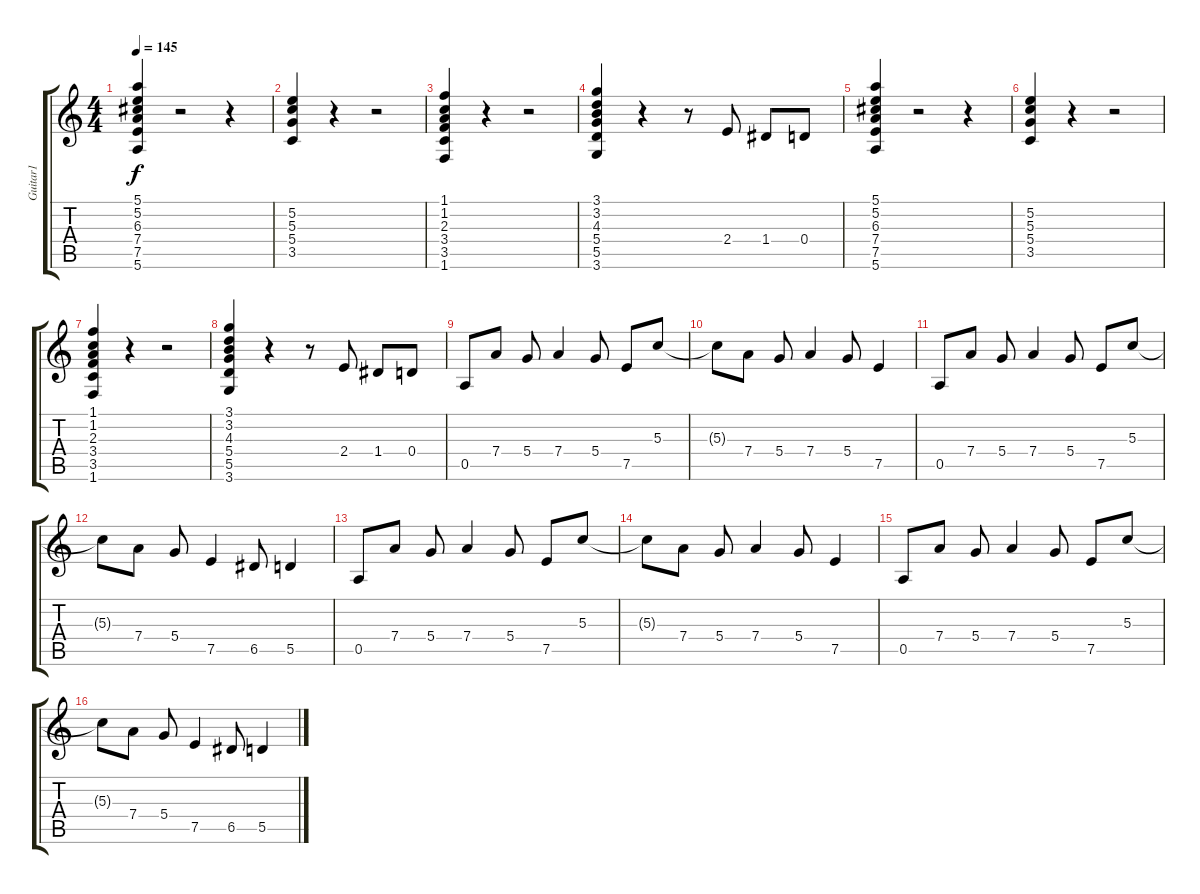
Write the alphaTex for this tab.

\track ("Guitar1" "Guitar1") {instrument distortionguitar}
\staff {score tabs}
\tuning (E4 B3 G3 D3 A2 E2) {hide}
\ts (4 4)
\tempo 145
\clef g2
\ks c
(5.1 5.2 6.3 7.4 7.5 5.6).4{dy f} r.2 r.4 |
(5.2 5.3 5.4 3.5).4 r.4 r.2 |
(1.1 1.2 2.3 3.4 3.5 1.6).4 r.4 r.2 |
(3.1 3.2 4.3 5.4 5.5 3.6).4 r.4 r.8 2.4.8 1.4.8 0.4.8 |
(5.1 5.2 6.3 7.4 7.5 5.6).4 r.2 r.4 |
(5.2 5.3 5.4 3.5).4 r.4 r.2 |
(1.1 1.2 2.3 3.4 3.5 1.6).4 r.4 r.2 |
(3.1 3.2 4.3 5.4 5.5 3.6).4 r.4 r.8 2.4.8 1.4.8 0.4.8 |
0.5.8 7.4.8 5.4.8 7.4.4 5.4.8 7.5.8 5.3.8 |
5.3{t}.8 7.4.8 5.4.8 7.4.4 5.4.8 7.5.4 |
0.5.8 7.4.8 5.4.8 7.4.4 5.4.8 7.5.8 5.3.8 |
5.3{t}.8 7.4.8 5.4.8 7.5.4 6.5.8 5.5.4 |
0.5.8 7.4.8 5.4.8 7.4.4 5.4.8 7.5.8 5.3.8 |
5.3{t}.8 7.4.8 5.4.8 7.4.4 5.4.8 7.5.4 |
0.5.8 7.4.8 5.4.8 7.4.4 5.4.8 7.5.8 5.3.8 |
5.3{t}.8 7.4.8 5.4.8 7.5.4 6.5.8 5.5.4
